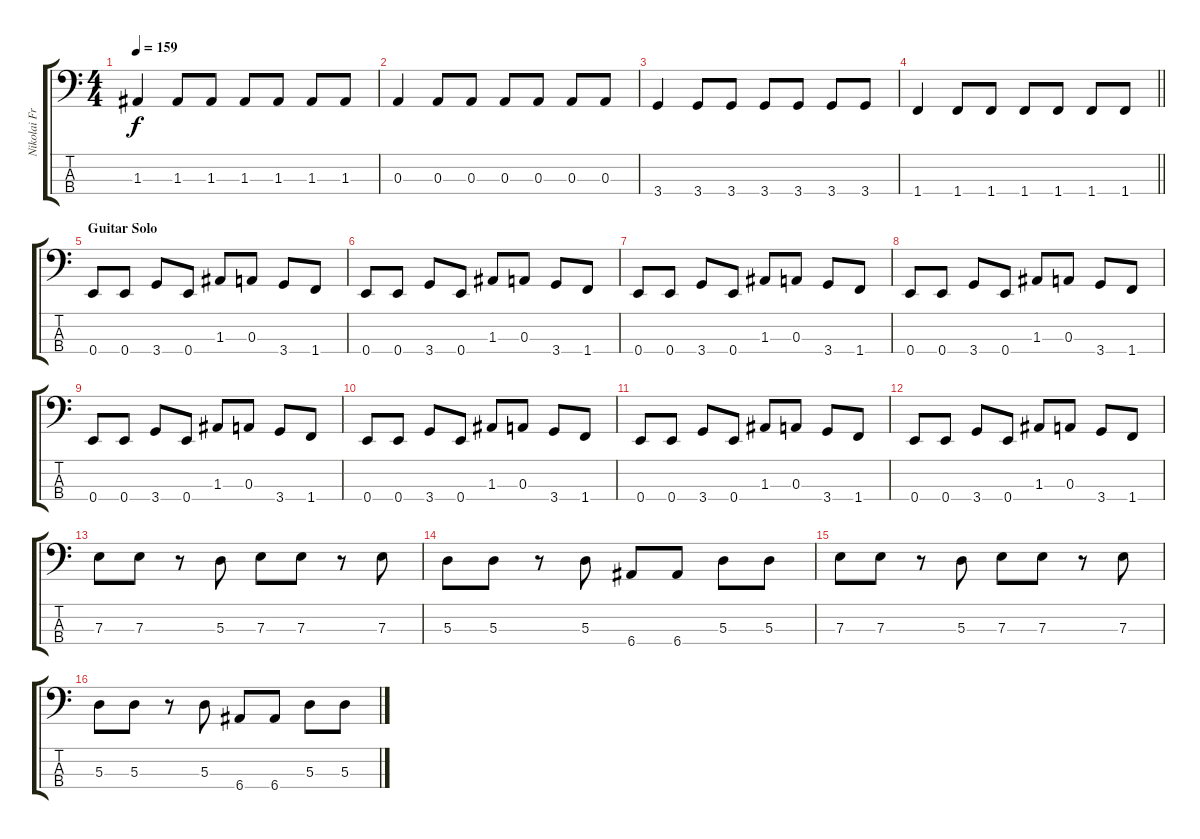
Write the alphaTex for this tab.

\track ("Nikolai Fraiture" "Nikolai Fr") {instrument electricbassfinger}
\staff {score tabs}
\tuning (G2 D2 A1 E1) {hide}
\ts (4 4)
\tempo 159
\clef f4
\ks c
1.3.4{dy f} 1.3.8 1.3.8 1.3.8 1.3.8 1.3.8 1.3.8 |
0.3.4 0.3.8 0.3.8 0.3.8 0.3.8 0.3.8 0.3.8 |
3.4.4 3.4.8 3.4.8 3.4.8 3.4.8 3.4.8 3.4.8 |
\barLineRight lightlight
1.4.4 1.4.8 1.4.8 1.4.8 1.4.8 1.4.8 1.4.8 |
\section ("" "Guitar Solo")
0.4.8 0.4.8 3.4.8 0.4.8 1.3.8 0.3.8 3.4.8 1.4.8 |
0.4.8 0.4.8 3.4.8 0.4.8 1.3.8 0.3.8 3.4.8 1.4.8 |
0.4.8 0.4.8 3.4.8 0.4.8 1.3.8 0.3.8 3.4.8 1.4.8 |
0.4.8 0.4.8 3.4.8 0.4.8 1.3.8 0.3.8 3.4.8 1.4.8 |
0.4.8 0.4.8 3.4.8 0.4.8 1.3.8 0.3.8 3.4.8 1.4.8 |
0.4.8 0.4.8 3.4.8 0.4.8 1.3.8 0.3.8 3.4.8 1.4.8 |
0.4.8 0.4.8 3.4.8 0.4.8 1.3.8 0.3.8 3.4.8 1.4.8 |
0.4.8 0.4.8 3.4.8 0.4.8 1.3.8 0.3.8 3.4.8 1.4.8 |
7.3.8 7.3.8 r.8 5.3.8 7.3.8 7.3.8 r.8 7.3.8 |
5.3.8 5.3.8 r.8 5.3.8 6.4.8 6.4.8 5.3.8 5.3.8 |
7.3.8 7.3.8 r.8 5.3.8 7.3.8 7.3.8 r.8 7.3.8 |
5.3.8 5.3.8 r.8 5.3.8 6.4.8 6.4.8 5.3.8 5.3.8
